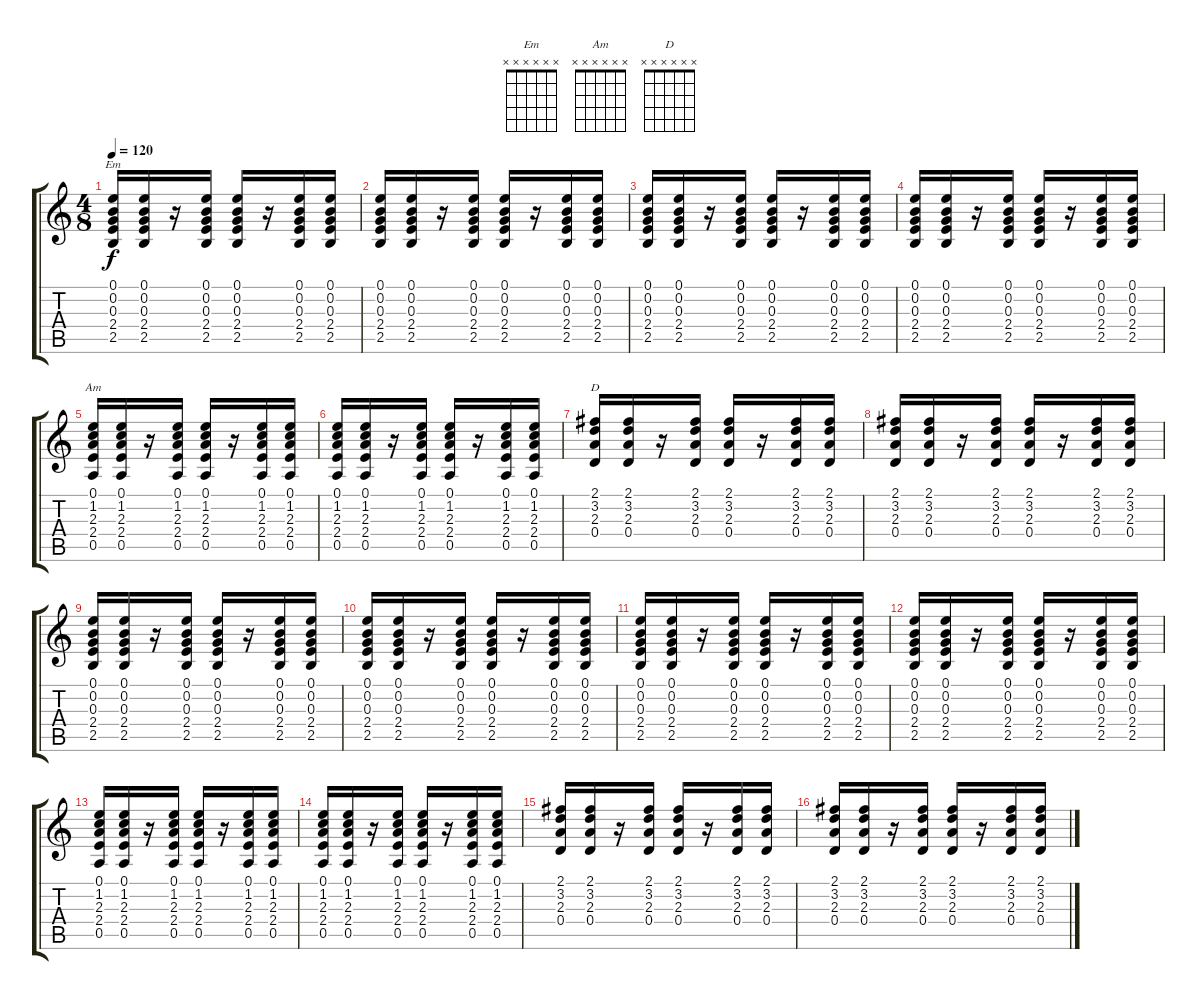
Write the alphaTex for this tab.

\track "" {instrument electricguitarmuted}
\staff {score tabs}
\tuning (E4 B3 G3 D3 A2 E2) {hide}
\chord ("Em" x x x x x x) {firstfret 0}
\chord ("Am" x x x x x x) {firstfret 0}
\chord ("D" x x x x x x) {firstfret 0}
\ts (4 8)
\tempo 120
\clef g2
\ks c
(0.1 0.2 0.3 2.4 2.5).16{ch "Em" dy f} (0.1 0.2 0.3 2.4 2.5).16 r.16 (0.1 0.2 0.3 2.4 2.5).16 (0.1 0.2 0.3 2.4 2.5).16 r.16 (0.1 0.2 0.3 2.4 2.5).16 (0.1 0.2 0.3 2.4 2.5).16 |
(0.1 0.2 0.3 2.4 2.5).16 (0.1 0.2 0.3 2.4 2.5).16 r.16 (0.1 0.2 0.3 2.4 2.5).16 (0.1 0.2 0.3 2.4 2.5).16 r.16 (0.1 0.2 0.3 2.4 2.5).16 (0.1 0.2 0.3 2.4 2.5).16 |
(0.1 0.2 0.3 2.4 2.5).16 (0.1 0.2 0.3 2.4 2.5).16 r.16 (0.1 0.2 0.3 2.4 2.5).16 (0.1 0.2 0.3 2.4 2.5).16 r.16 (0.1 0.2 0.3 2.4 2.5).16 (0.1 0.2 0.3 2.4 2.5).16 |
(0.1 0.2 0.3 2.4 2.5).16 (0.1 0.2 0.3 2.4 2.5).16 r.16 (0.1 0.2 0.3 2.4 2.5).16 (0.1 0.2 0.3 2.4 2.5).16 r.16 (0.1 0.2 0.3 2.4 2.5).16 (0.1 0.2 0.3 2.4 2.5).16 |
(0.1 1.2 2.3 2.4 0.5).16{ch "Am"} (0.1 1.2 2.3 2.4 0.5).16 r.16 (0.1 1.2 2.3 2.4 0.5).16 (0.1 1.2 2.3 2.4 0.5).16 r.16 (0.1 1.2 2.3 2.4 0.5).16 (0.1 1.2 2.3 2.4 0.5).16 |
(0.1 1.2 2.3 2.4 0.5).16 (0.1 1.2 2.3 2.4 0.5).16 r.16 (0.1 1.2 2.3 2.4 0.5).16 (0.1 1.2 2.3 2.4 0.5).16 r.16 (0.1 1.2 2.3 2.4 0.5).16 (0.1 1.2 2.3 2.4 0.5).16 |
(2.1 3.2 2.3 0.4).16{ch "D"} (2.1 3.2 2.3 0.4).16 r.16 (2.1 3.2 2.3 0.4).16 (2.1 3.2 2.3 0.4).16 r.16 (2.1 3.2 2.3 0.4).16 (2.1 3.2 2.3 0.4).16 |
(2.1 3.2 2.3 0.4).16 (2.1 3.2 2.3 0.4).16 r.16 (2.1 3.2 2.3 0.4).16 (2.1 3.2 2.3 0.4).16 r.16 (2.1 3.2 2.3 0.4).16 (2.1 3.2 2.3 0.4).16 |
(0.1 0.2 0.3 2.4 2.5).16 (0.1 0.2 0.3 2.4 2.5).16 r.16 (0.1 0.2 0.3 2.4 2.5).16 (0.1 0.2 0.3 2.4 2.5).16 r.16 (0.1 0.2 0.3 2.4 2.5).16 (0.1 0.2 0.3 2.4 2.5).16 |
(0.1 0.2 0.3 2.4 2.5).16 (0.1 0.2 0.3 2.4 2.5).16 r.16 (0.1 0.2 0.3 2.4 2.5).16 (0.1 0.2 0.3 2.4 2.5).16 r.16 (0.1 0.2 0.3 2.4 2.5).16 (0.1 0.2 0.3 2.4 2.5).16 |
(0.1 0.2 0.3 2.4 2.5).16 (0.1 0.2 0.3 2.4 2.5).16 r.16 (0.1 0.2 0.3 2.4 2.5).16 (0.1 0.2 0.3 2.4 2.5).16 r.16 (0.1 0.2 0.3 2.4 2.5).16 (0.1 0.2 0.3 2.4 2.5).16 |
(0.1 0.2 0.3 2.4 2.5).16 (0.1 0.2 0.3 2.4 2.5).16 r.16 (0.1 0.2 0.3 2.4 2.5).16 (0.1 0.2 0.3 2.4 2.5).16 r.16 (0.1 0.2 0.3 2.4 2.5).16 (0.1 0.2 0.3 2.4 2.5).16 |
(0.1 1.2 2.3 2.4 0.5).16 (0.1 1.2 2.3 2.4 0.5).16 r.16 (0.1 1.2 2.3 2.4 0.5).16 (0.1 1.2 2.3 2.4 0.5).16 r.16 (0.1 1.2 2.3 2.4 0.5).16 (0.1 1.2 2.3 2.4 0.5).16 |
(0.1 1.2 2.3 2.4 0.5).16 (0.1 1.2 2.3 2.4 0.5).16 r.16 (0.1 1.2 2.3 2.4 0.5).16 (0.1 1.2 2.3 2.4 0.5).16 r.16 (0.1 1.2 2.3 2.4 0.5).16 (0.1 1.2 2.3 2.4 0.5).16 |
(2.1 3.2 2.3 0.4).16 (2.1 3.2 2.3 0.4).16 r.16 (2.1 3.2 2.3 0.4).16 (2.1 3.2 2.3 0.4).16 r.16 (2.1 3.2 2.3 0.4).16 (2.1 3.2 2.3 0.4).16 |
(2.1 3.2 2.3 0.4).16 (2.1 3.2 2.3 0.4).16 r.16 (2.1 3.2 2.3 0.4).16 (2.1 3.2 2.3 0.4).16 r.16 (2.1 3.2 2.3 0.4).16 (2.1 3.2 2.3 0.4).16
